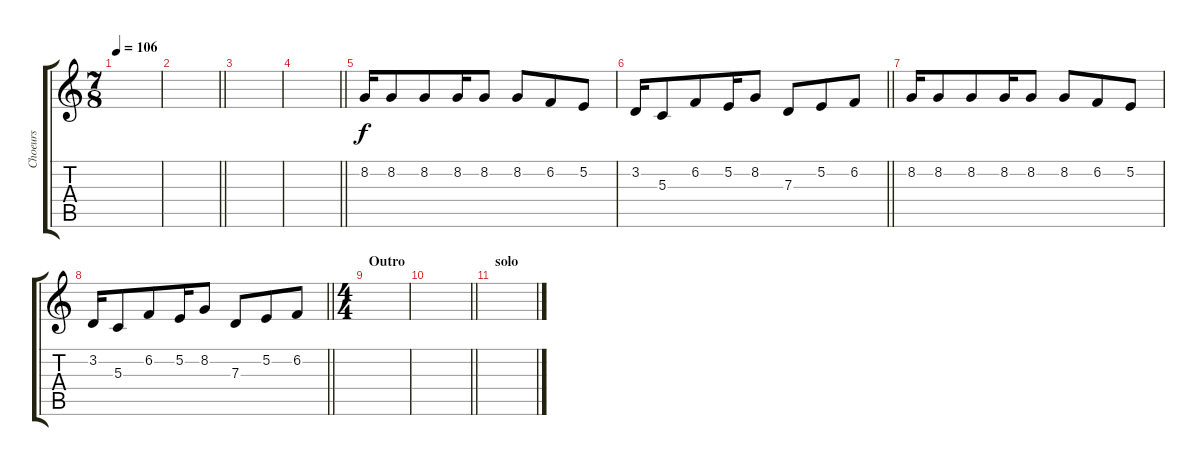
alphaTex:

\track ("Choeurs" "Choeurs") {instrument clarinet}
\staff {score tabs}
\tuning (E4 B3 G3 D3 A2 E2) {hide}
\ts (7 8)
\tempo 106
\clef g2
\ks c
|
\barLineRight lightlight
|
|
\barLineRight lightlight
|
8.2.16 8.2.8 8.2.8 8.2.16 8.2.8 8.2.8 6.2.8 5.2.8 |
\barLineRight lightlight
3.2.16 5.3.8 6.2.8 5.2.16 8.2.8 7.3.8 5.2.8 6.2.8 |
8.2.16 8.2.8 8.2.8 8.2.16 8.2.8 8.2.8 6.2.8 5.2.8 |
\barLineRight lightlight
3.2.16 5.3.8 6.2.8 5.2.16 8.2.8 7.3.8 5.2.8 6.2.8 |
\ts (4 4)
\section ("" "Outro")
|
\barLineRight lightlight
|
\section ("" "solo")
